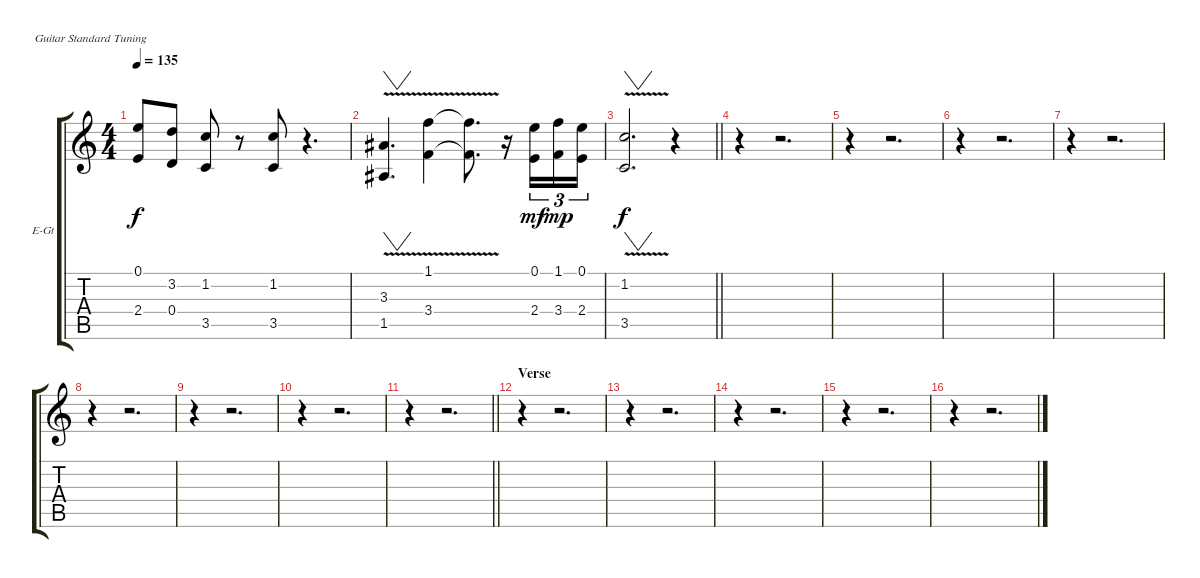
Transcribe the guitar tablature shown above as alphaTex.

\bracketExtendMode groupsimilarinstruments
\firstSystemTrackNameOrientation horizontal
\otherSystemsTrackNameOrientation horizontal
\track ("Guitar I" "E-Gt") {instrument distortionguitar}
\staff {score tabs}
\tuning (E4 B3 G3 D3 A2 E2)
\ts (4 4)
\tempo 135
\clef g2
\ks c
(0.1 2.4).8{dy f} (3.2 0.4).8 (1.2 3.5).8 r.8 (1.2 3.5).8 r.4{d} |
(3.3{v} 1.5{v}).4{vw d} (1.1{v} 3.4{v}).4 (1.1{v t} 3.4{v t}).8{d} r.16 (0.1 2.4).16{tu (3 2) dy mf} (1.1 3.4).16{tu (3 2) dy mp} (0.1 2.4).16{tu (3 2)} |
\barLineRight lightlight
(1.2{v} 3.5{v}).2{vw d dy f} r.4 |
r.4 r.2{d} |
r.4 r.2{d} |
r.4 r.2{d} |
r.4 r.2{d} |
r.4 r.2{d} |
r.4 r.2{d} |
r.4 r.2{d} |
\barLineRight lightlight
r.4 r.2{d} |
\section ("" "Verse")
r.4 r.2{d} |
r.4 r.2{d} |
r.4 r.2{d} |
r.4 r.2{d} |
r.4 r.2{d}
